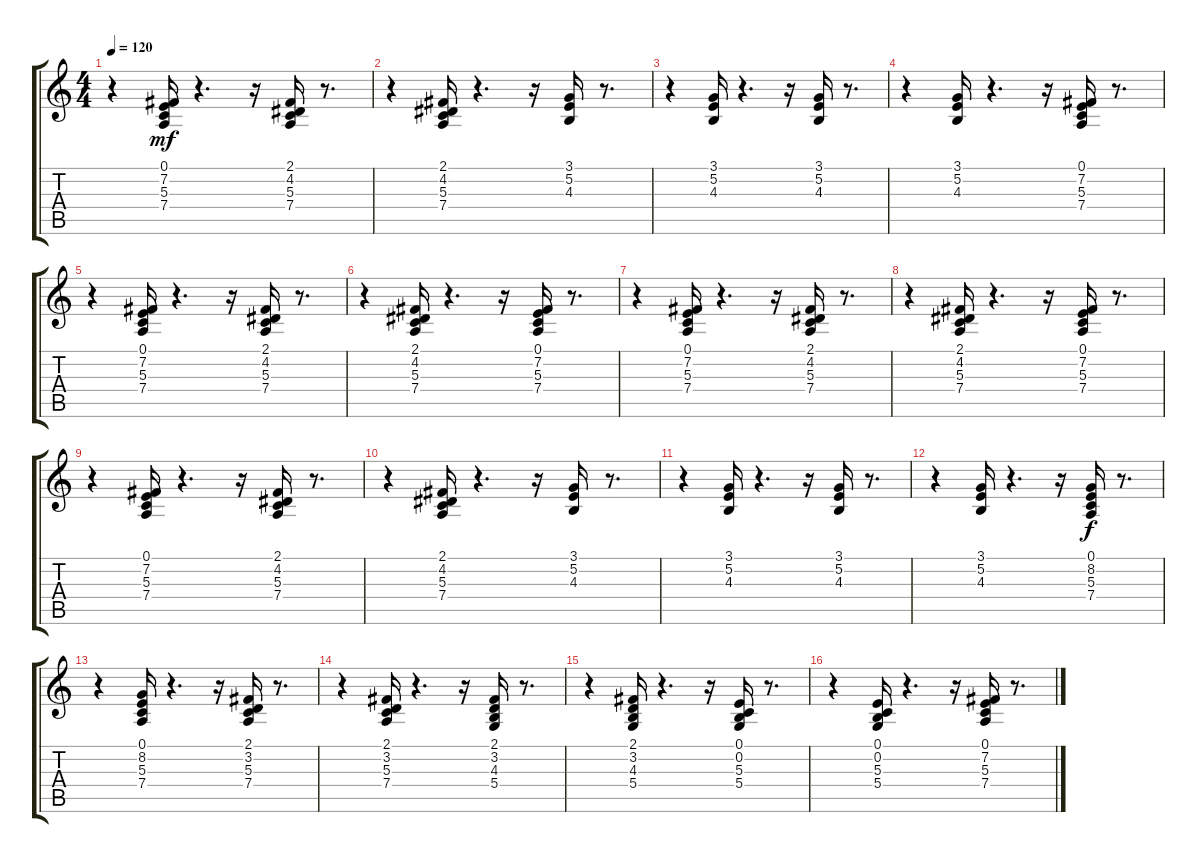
\track "" {instrument lead2sawtooth}
\staff {score tabs}
\tuning (E4 B3 G3 D3 A2 E2) {hide}
\ts (4 4)
\tempo 120
\clef g2
\ks c
r.4{dy mf} (0.1 7.2 5.3 7.4).16 r.4{d} r.16 (2.1 4.2 5.3 7.4).16 r.8{d} |
r.4 (2.1 4.2 5.3 7.4).16 r.4{d} r.16 (3.1 5.2 4.3).16 r.8{d} |
r.4 (3.1 5.2 4.3).16 r.4{d} r.16 (3.1 5.2 4.3).16 r.8{d} |
r.4 (3.1 5.2 4.3).16 r.4{d} r.16 (0.1 7.2 5.3 7.4).16 r.8{d} |
r.4 (0.1 7.2 5.3 7.4).16 r.4{d} r.16 (2.1 4.2 5.3 7.4).16 r.8{d} |
r.4 (2.1 4.2 5.3 7.4).16 r.4{d} r.16 (0.1 7.2 5.3 7.4).16 r.8{d} |
r.4 (0.1 7.2 5.3 7.4).16 r.4{d} r.16 (2.1 4.2 5.3 7.4).16 r.8{d} |
r.4 (2.1 4.2 5.3 7.4).16 r.4{d} r.16 (0.1 7.2 5.3 7.4).16 r.8{d} |
r.4 (0.1 7.2 5.3 7.4).16 r.4{d} r.16 (2.1 4.2 5.3 7.4).16 r.8{d} |
r.4 (2.1 4.2 5.3 7.4).16 r.4{d} r.16 (3.1 5.2 4.3).16 r.8{d} |
r.4 (3.1 5.2 4.3).16 r.4{d} r.16 (3.1 5.2 4.3).16 r.8{d} |
r.4 (3.1 5.2 4.3).16 r.4{d} r.16 (0.1 8.2 5.3 7.4).16{dy f} r.8{d} |
r.4 (0.1 8.2 5.3 7.4).16 r.4{d} r.16 (2.1 3.2 5.3 7.4).16 r.8{d} |
r.4 (2.1 3.2 5.3 7.4).16 r.4{d} r.16 (2.1 3.2 4.3 5.4).16 r.8{d} |
r.4 (2.1 3.2 4.3 5.4).16 r.4{d} r.16 (0.1 0.2 5.3 5.4).16 r.8{d} |
r.4 (0.1 0.2 5.3 5.4).16 r.4{d} r.16 (0.1 7.2 5.3 7.4).16 r.8{d}
